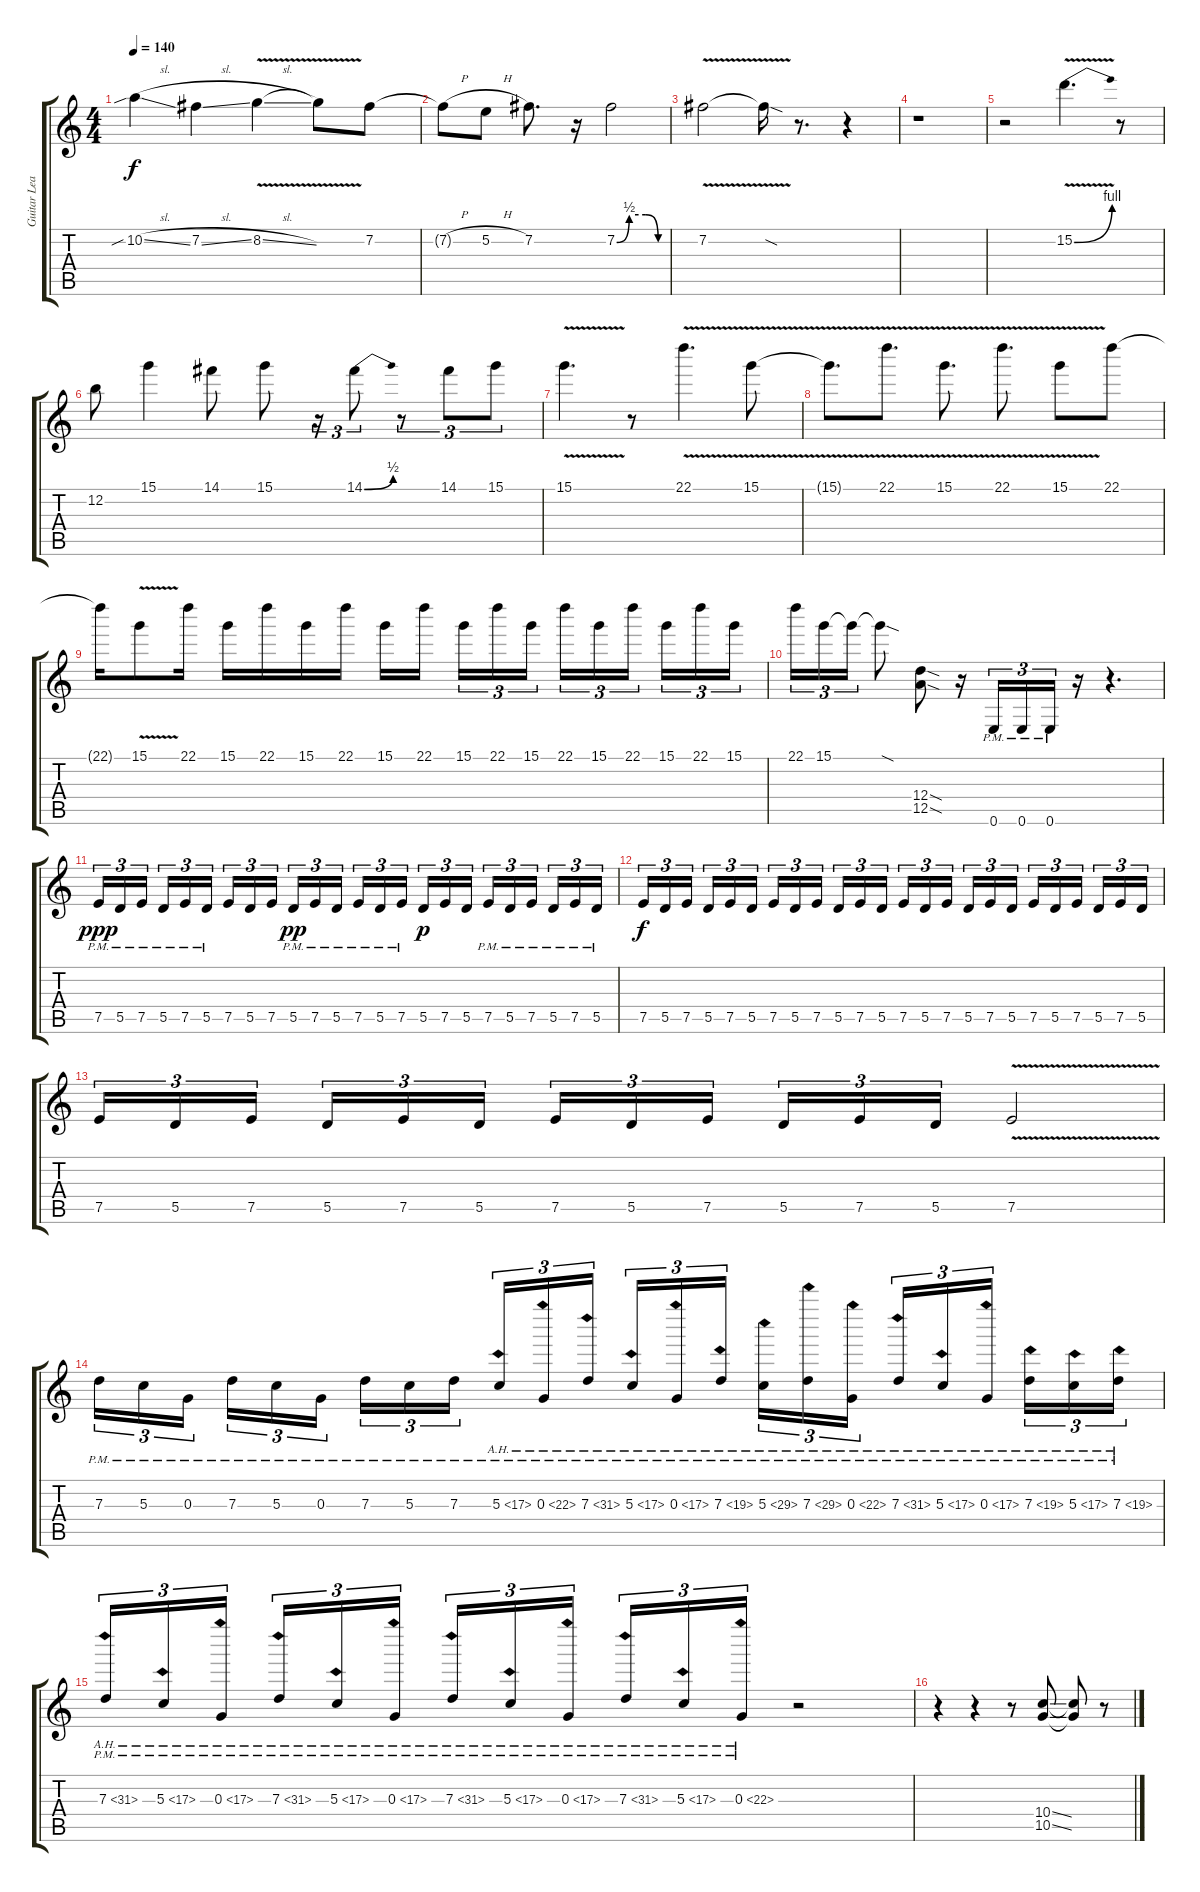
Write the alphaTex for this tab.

\track ("Guitar Lead" "Guitar Lea") {instrument distortionguitar}
\staff {score tabs}
\tuning (E4 B3 G3 D3 A2 E2) {hide}
\ts (4 4)
\tempo 140
\clef g2
\ks c
10.2{sib sl}.4{dy f} 7.2{sl}.4 8.2{v sl}.4 8.2{t}.8 7.2.8 |
7.2{h t}.8 5.2{h}.8 7.2.8{d} r.16 7.2{be (custom 0 0 15 2 35 2 50 0 60 0)}.2 |
7.2{v}.2 7.2{sod t}.16 r.8{d} r.4 |
r.1 |
r.2 15.2{be (bend 0 0 60 4) v}.4{d} r.8 |
12.2.8 15.1.4 14.1.8 15.1.8 r.16{tu (3 2)} 14.1{be (bend 0 0 60 2)}.8{tu (3 2)} r.8{tu (3 2)} 14.1.8{tu (3 2)} 15.1.8{tu (3 2)} |
15.1{v}.4{d} r.8 22.1{v}.4{d} 15.1{v}.8 |
15.1{t}.8{d} 22.1{v}.8{d} 15.1{v}.8{d} 22.1{v}.8{d} 15.1{v}.8 22.1.8 |
22.1{t}.16 15.1{v}.8 22.1.16 15.1.16 22.1.16 15.1.16 22.1.16 15.1.16 22.1.16{beam splitsecondary} 15.1.16{tu (3 2)} 22.1.16{tu (3 2)} 15.1.16{tu (3 2)} 22.1.16{tu (3 2)} 15.1.16{tu (3 2)} 22.1.16{tu (3 2) beam splitsecondary} 15.1.16{tu (3 2)} 22.1.16{tu (3 2)} 15.1.16{tu (3 2)} |
22.1.16{tu (3 2)} 15.1.16{tu (3 2)} 15.1{t}.16{tu (3 2)} 15.1{sod t}.8 (12.4{sod} 12.5{sod}).8 r.16 0.6{pm}.16{tu (3 2)} 0.6{pm}.16{tu (3 2)} 0.6{pm}.16{tu (3 2)} r.16 r.4{d} |
7.5{pm}.16{tu (3 2) dy ppp} 5.5{pm}.16{tu (3 2)} 7.5{pm}.16{tu (3 2) beam splitsecondary} 5.5{pm}.16{tu (3 2)} 7.5{pm}.16{tu (3 2)} 5.5{pm}.16{tu (3 2)} 7.5.16{tu (3 2)} 5.5.16{tu (3 2)} 7.5.16{tu (3 2) beam splitsecondary} 5.5{pm}.16{tu (3 2) dy pp} 7.5{pm}.16{tu (3 2)} 5.5{pm}.16{tu (3 2)} 7.5{pm}.16{tu (3 2)} 5.5{pm}.16{tu (3 2)} 7.5{pm}.16{tu (3 2) beam splitsecondary} 5.5.16{tu (3 2) dy p} 7.5.16{tu (3 2)} 5.5.16{tu (3 2)} 7.5{pm}.16{tu (3 2)} 5.5{pm}.16{tu (3 2)} 7.5{pm}.16{tu (3 2) beam splitsecondary} 5.5{pm}.16{tu (3 2)} 7.5{pm}.16{tu (3 2)} 5.5{pm}.16{tu (3 2)} |
7.5.16{tu (3 2) dy f} 5.5.16{tu (3 2)} 7.5.16{tu (3 2) beam splitsecondary} 5.5.16{tu (3 2)} 7.5.16{tu (3 2)} 5.5.16{tu (3 2)} 7.5.16{tu (3 2)} 5.5.16{tu (3 2)} 7.5.16{tu (3 2) beam splitsecondary} 5.5.16{tu (3 2)} 7.5.16{tu (3 2)} 5.5.16{tu (3 2)} 7.5.16{tu (3 2)} 5.5.16{tu (3 2)} 7.5.16{tu (3 2) beam splitsecondary} 5.5.16{tu (3 2)} 7.5.16{tu (3 2)} 5.5.16{tu (3 2)} 7.5.16{tu (3 2)} 5.5.16{tu (3 2)} 7.5.16{tu (3 2) beam splitsecondary} 5.5.16{tu (3 2)} 7.5.16{tu (3 2)} 5.5.16{tu (3 2)} |
7.5.16{tu (3 2)} 5.5.16{tu (3 2)} 7.5.16{tu (3 2) beam splitsecondary} 5.5.16{tu (3 2)} 7.5.16{tu (3 2)} 5.5.16{tu (3 2)} 7.5.16{tu (3 2)} 5.5.16{tu (3 2)} 7.5.16{tu (3 2) beam splitsecondary} 5.5.16{tu (3 2)} 7.5.16{tu (3 2)} 5.5.16{tu (3 2)} 7.5{v}.2 |
7.3{pm}.16{tu (3 2)} 5.3{pm}.16{tu (3 2)} 0.3{pm}.16{tu (3 2) beam splitsecondary} 7.3{pm}.16{tu (3 2)} 5.3{pm}.16{tu (3 2)} 0.3{pm}.16{tu (3 2)} 7.3{pm}.16{tu (3 2)} 5.3{pm}.16{tu (3 2)} 7.3{pm}.16{tu (3 2) beam splitsecondary} 5.3{ah 12 pm}.16{tu (3 2)} 0.3{ah 22 pm}.16{tu (3 2)} 7.3{ah 24 pm}.16{tu (3 2)} 5.3{ah 12 pm}.16{tu (3 2)} 0.3{ah 17 pm}.16{tu (3 2)} 7.3{ah 12 pm}.16{tu (3 2) beam splitsecondary} 5.3{ah 24 pm}.16{tu (3 2)} 7.3{ah 22 pm}.16{tu (3 2)} 0.3{ah 22 pm}.16{tu (3 2)} 7.3{ah 24 pm}.16{tu (3 2)} 5.3{ah 12 pm}.16{tu (3 2)} 0.3{ah 17 pm}.16{tu (3 2) beam splitsecondary} 7.3{ah 12 pm}.16{tu (3 2)} 5.3{ah 12 pm}.16{tu (3 2)} 7.3{ah 12 pm}.16{tu (3 2)} |
7.3{ah 24 pm}.16{tu (3 2)} 5.3{ah 12 pm}.16{tu (3 2)} 0.3{ah 17 pm}.16{tu (3 2) beam splitsecondary} 7.3{ah 24 pm}.16{tu (3 2)} 5.3{ah 12 pm}.16{tu (3 2)} 0.3{ah 17 pm}.16{tu (3 2)} 7.3{ah 24 pm}.16{tu (3 2)} 5.3{ah 12 pm}.16{tu (3 2)} 0.3{ah 17 pm}.16{tu (3 2) beam splitsecondary} 7.3{ah 24 pm}.16{tu (3 2)} 5.3{ah 12 pm}.16{tu (3 2)} 0.3{ah 22 pm}.16{tu (3 2)} r.2 |
r.4 r.4 r.8 (10.4{ss} 10.5{ss}).8 (10.4{t} 10.5{t}).8 r.8
